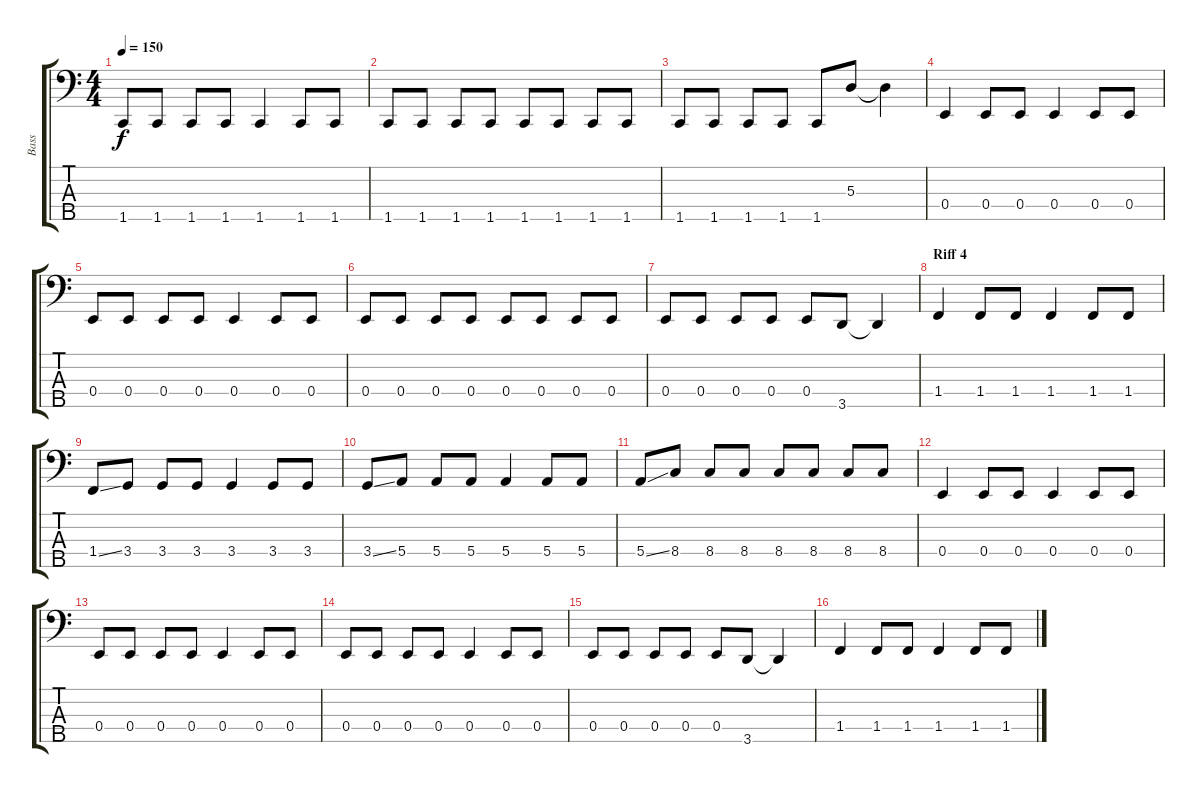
\track ("Bass" "Bass") {instrument electricbassfinger}
\staff {score tabs}
\tuning (G2 D2 A1 E1 B0) {hide}
\ts (4 4)
\tempo 150
\clef f4
\ks c
1.5.8{dy f} 1.5.8 1.5.8 1.5.8 1.5.4 1.5.8 1.5.8 |
1.5.8 1.5.8 1.5.8 1.5.8 1.5.8 1.5.8 1.5.8 1.5.8 |
1.5.8 1.5.8 1.5.8 1.5.8 1.5.8 5.3.8 5.3{t}.4 |
0.4.4 0.4.8 0.4.8 0.4.4 0.4.8 0.4.8 |
0.4.8 0.4.8 0.4.8 0.4.8 0.4.4 0.4.8 0.4.8 |
0.4.8 0.4.8 0.4.8 0.4.8 0.4.8 0.4.8 0.4.8 0.4.8 |
0.4.8 0.4.8 0.4.8 0.4.8 0.4.8 3.5.8 3.5{t}.4 |
\section ("" "Riff 4")
1.4.4 1.4.8 1.4.8 1.4.4 1.4.8 1.4.8 |
1.4{ss}.8 3.4.8 3.4.8 3.4.8 3.4.4 3.4.8 3.4.8 |
3.4{ss}.8 5.4.8 5.4.8 5.4.8 5.4.4 5.4.8 5.4.8 |
5.4{ss}.8 8.4.8 8.4.8 8.4.8 8.4.8 8.4.8 8.4.8 8.4.8 |
0.4.4 0.4.8 0.4.8 0.4.4 0.4.8 0.4.8 |
0.4.8 0.4.8 0.4.8 0.4.8 0.4.4 0.4.8 0.4.8 |
0.4.8 0.4.8 0.4.8 0.4.8 0.4.4 0.4.8 0.4.8 |
0.4.8 0.4.8 0.4.8 0.4.8 0.4.8 3.5.8 3.5{t}.4 |
1.4.4 1.4.8 1.4.8 1.4.4 1.4.8 1.4.8
